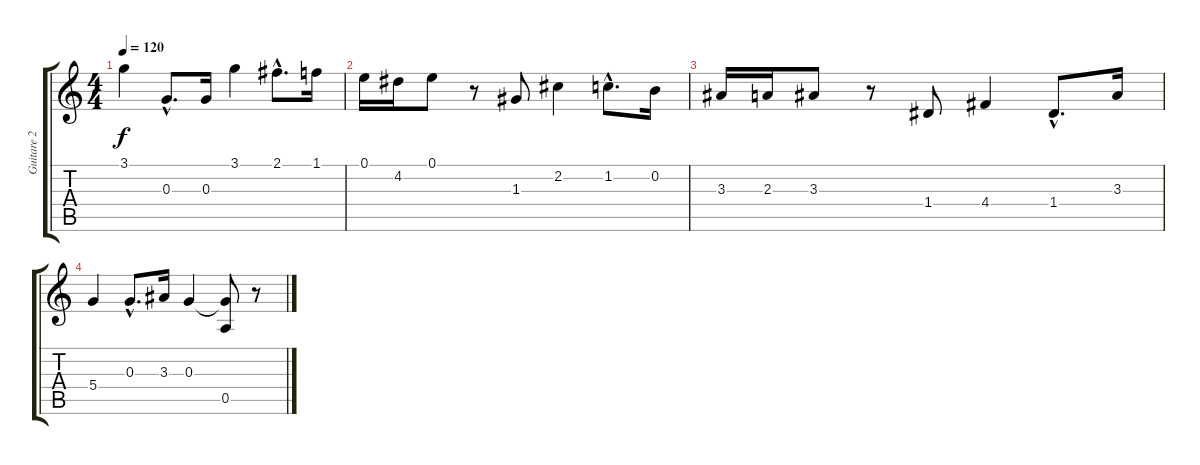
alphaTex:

\track ("Guitare 2" "Guitare 2") {instrument distortionguitar}
\staff {score tabs}
\tuning (E4 B3 G3 D3 A2 E2) {hide}
\ts (4 4)
\tempo 120
\clef g2
\ks c
3.1.4{dy f} 0.3{hac}.8{d} 0.3.16 3.1.4 2.1{hac}.8{d} 1.1.16 |
0.1.16 4.2.16 0.1.8 r.8 1.3.8 2.2.4 1.2{hac}.8{d} 0.2.16 |
3.3.16 2.3.16 3.3.8 r.8 1.4.8 4.4.4 1.4{hac}.8{d} 3.3.16 |
5.4.4 0.3{hac}.8{d} 3.3.16 0.3.4 (0.3{t} 0.5).8 r.8
